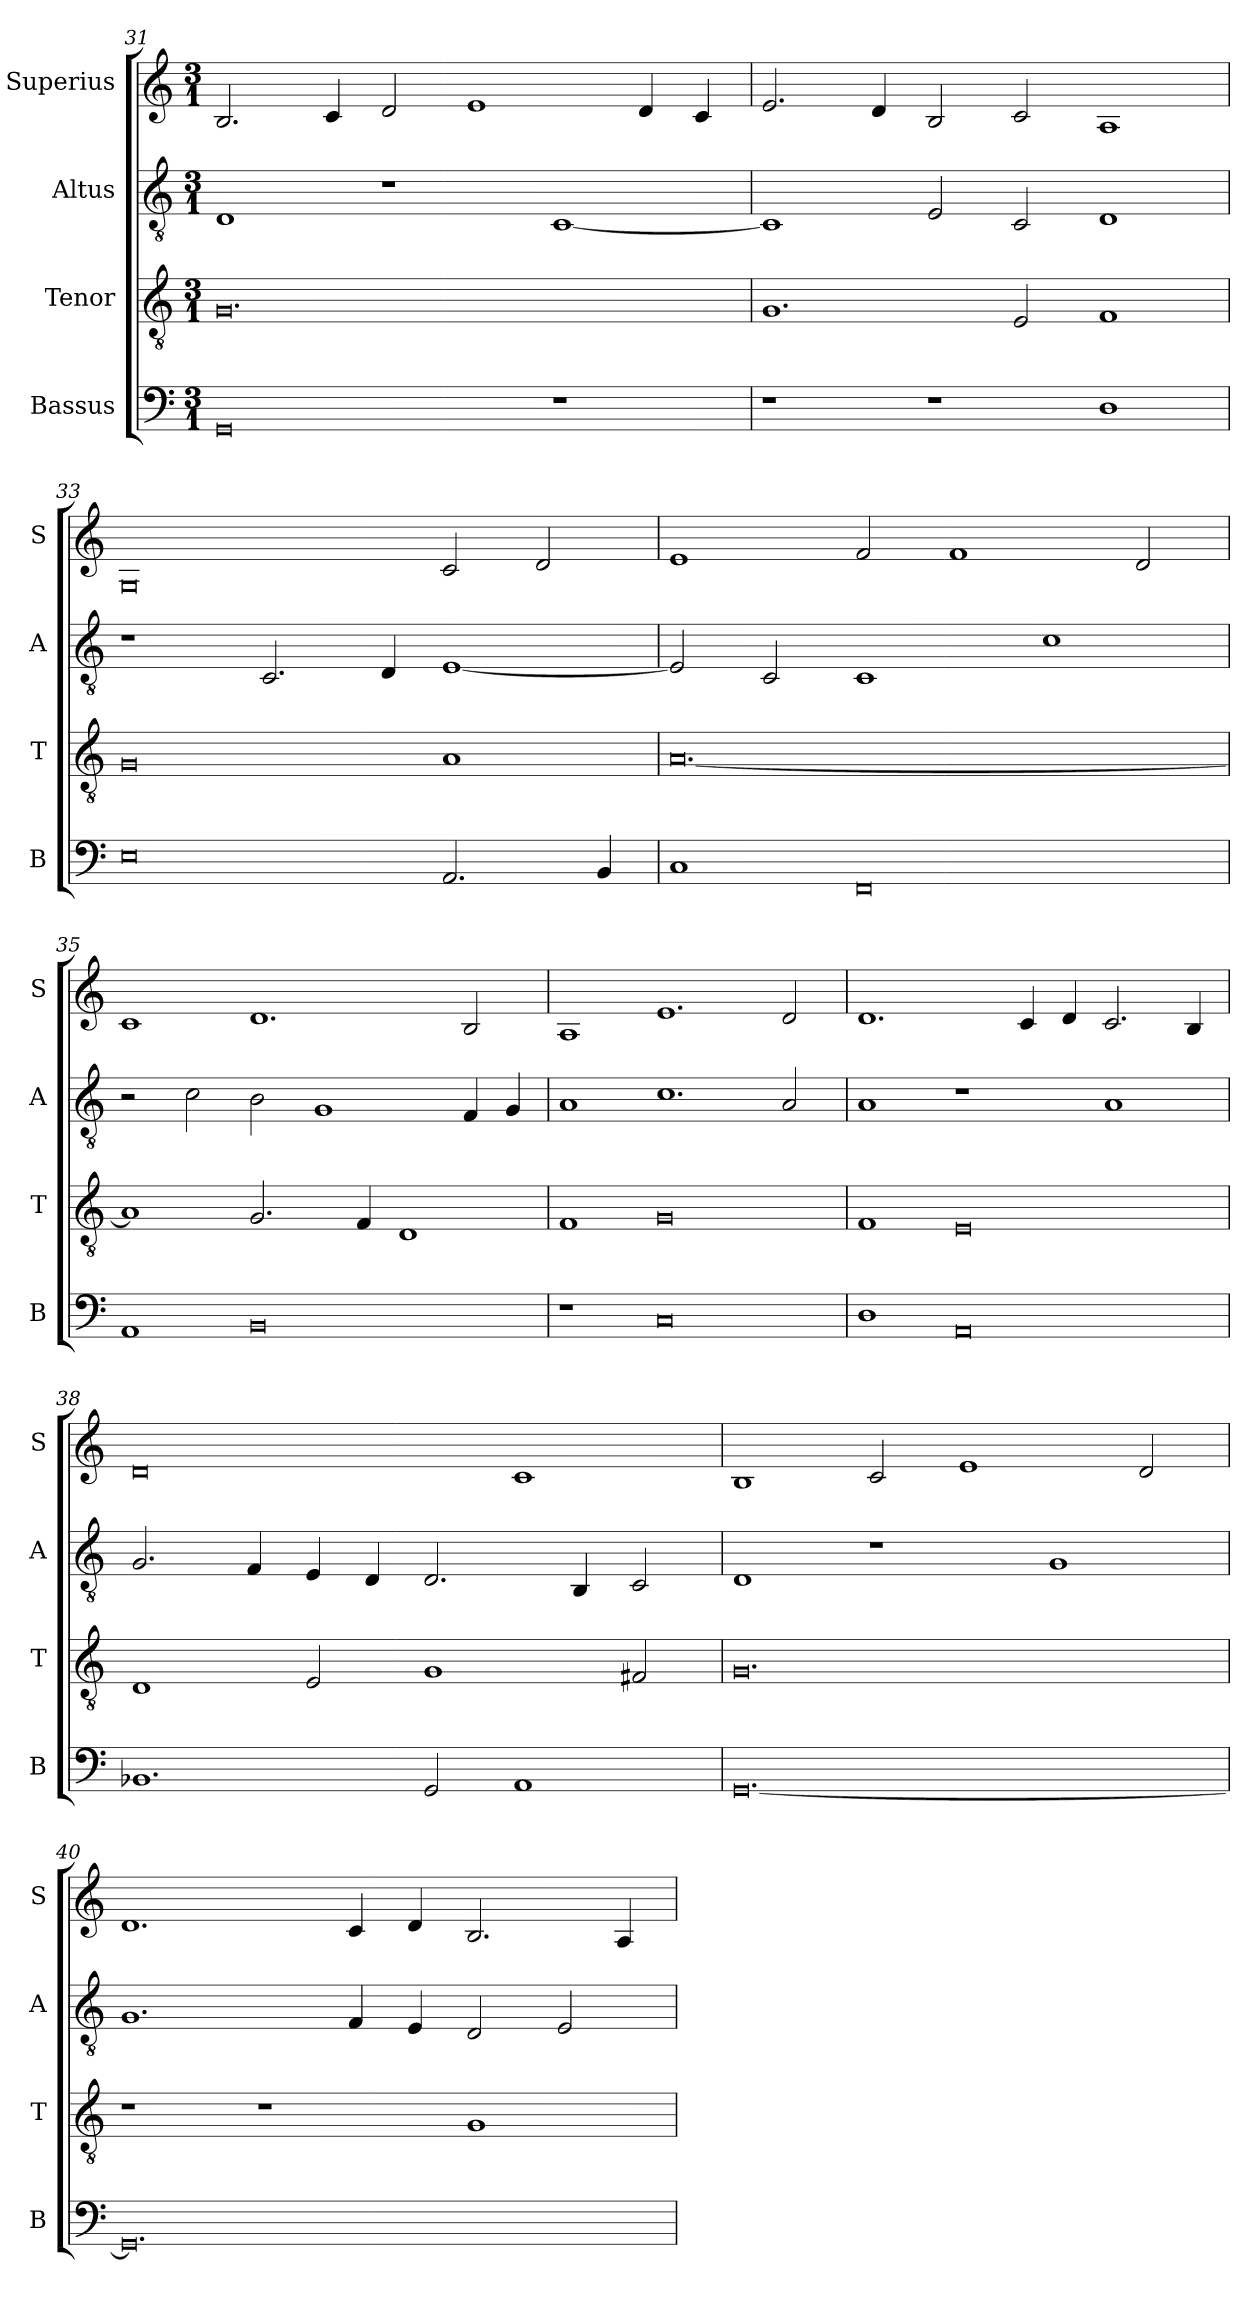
**kern	**kern	**kern	**kern
*part4	*part3	*part2	*part1
*staff4	*staff3	*staff2	*staff1
*I"Bassus	*I"Tenor	*I"Altus	*I"Superius
*I'B	*I'T	*I'A	*I'S
*clefF4	*clefGv2	*clefGv2	*clefG2
*k[]	*k[]	*k[]	*k[]
*M3/1	*M3/1	*M3/1	*M3/1
=31	=31	=31	=31
0GG	0.G	1D	2.B/
.	.	.	4c/
.	.	1r	2d/
.	.	.	1e
1r	.	[1C	.
.	.	.	4d/
.	.	.	4c/
=32	=32	=32	=32
1r	1.G	1C]	2.e/
.	.	.	4d/
1r	.	2E/	2B/
.	2E/	2C/	2c/
1D	1F	1D	1A
=33	=33	=33	=33
0E	0G	1r	0G
.	.	2.C/	.
.	.	4D/	.
2.AA/	1A	[1E	2c/
.	.	.	2d/
4BB/	.	.	.
=34	=34	=34	=34
1C	[0.A	2E/]	1e
.	.	2C/	.
0FF	.	1C	2f/
.	.	.	1f
.	.	1c	.
.	.	.	2d/
=35	=35	=35	=35
1AA	1A]	2r	1c
.	.	2c\	.
0BB	2.G/	2B\	1.d
.	.	1G	.
.	4F/	.	.
.	1D	.	.
.	.	4F/	2B/
.	.	4G/	.
=36	=36	=36	=36
1r	1F	1A	1A
0C	0G	1.c	1.e
.	.	2A/	2d/
=37	=37	=37	=37
1D	1F	1A	1.d
0AA	0E	1r	.
.	.	.	4c/
.	.	.	4d/
.	.	1A	2.c/
.	.	.	4B/
=38	=38	=38	=38
1.BB-X	1D	2.G/	0d
.	.	4F/	.
.	2E/	4E/	.
.	.	4D/	.
2GG/	1G	2.D/	.
1AA	.	.	1c
.	.	4BB/	.
.	2F#X/	2C/	.
=39	=39	=39	=39
[0.GG	0.G	1D	1B
.	.	1r	2c/
.	.	.	1e
.	.	1G	.
.	.	.	2d/
=40	=40	=40	=40
0.GG]	1r	1.G	1.d
.	1r	.	.
.	.	4F/	4c/
.	.	4E/	4d/
.	1G	2D/	2.B/
.	.	2E/	.
.	.	.	4A/
=	=	=	=
*-	*-	*-	*-
